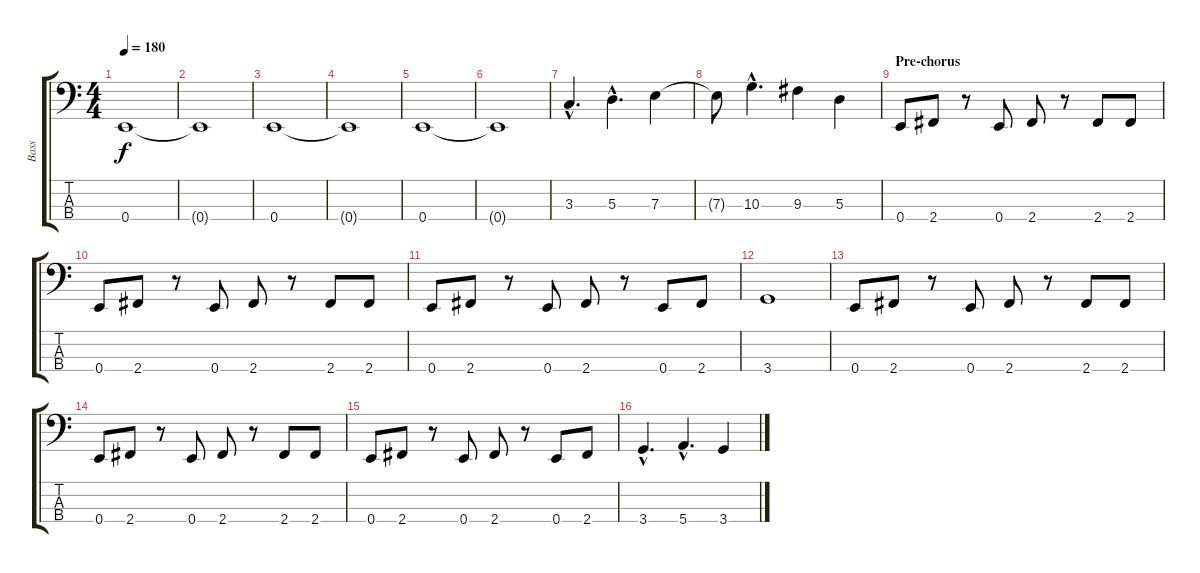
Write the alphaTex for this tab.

\track ("Bass" "Bass") {instrument electricbassfinger}
\staff {score tabs}
\tuning (G2 D2 A1 E1) {hide}
\ts (4 4)
\tempo 180
\clef f4
\ks c
0.4.1{dy f} |
0.4{t}.1 |
0.4.1 |
0.4{t}.1 |
0.4.1 |
0.4{t}.1 |
3.3{hac}.4{d} 5.3{hac}.4{d} 7.3.4 |
7.3{t}.8 10.3{hac}.4{d} 9.3.4 5.3.4 |
\section ("" "Pre-chorus")
0.4.8 2.4.8 r.8 0.4.8 2.4.8 r.8 2.4.8 2.4.8 |
0.4.8 2.4.8 r.8 0.4.8 2.4.8 r.8 2.4.8 2.4.8 |
0.4.8 2.4.8 r.8 0.4.8 2.4.8 r.8 0.4.8 2.4.8 |
3.4.1 |
0.4.8 2.4.8 r.8 0.4.8 2.4.8 r.8 2.4.8 2.4.8 |
0.4.8 2.4.8 r.8 0.4.8 2.4.8 r.8 2.4.8 2.4.8 |
0.4.8 2.4.8 r.8 0.4.8 2.4.8 r.8 0.4.8 2.4.8 |
3.4{hac}.4{d} 5.4{hac}.4{d} 3.4.4
